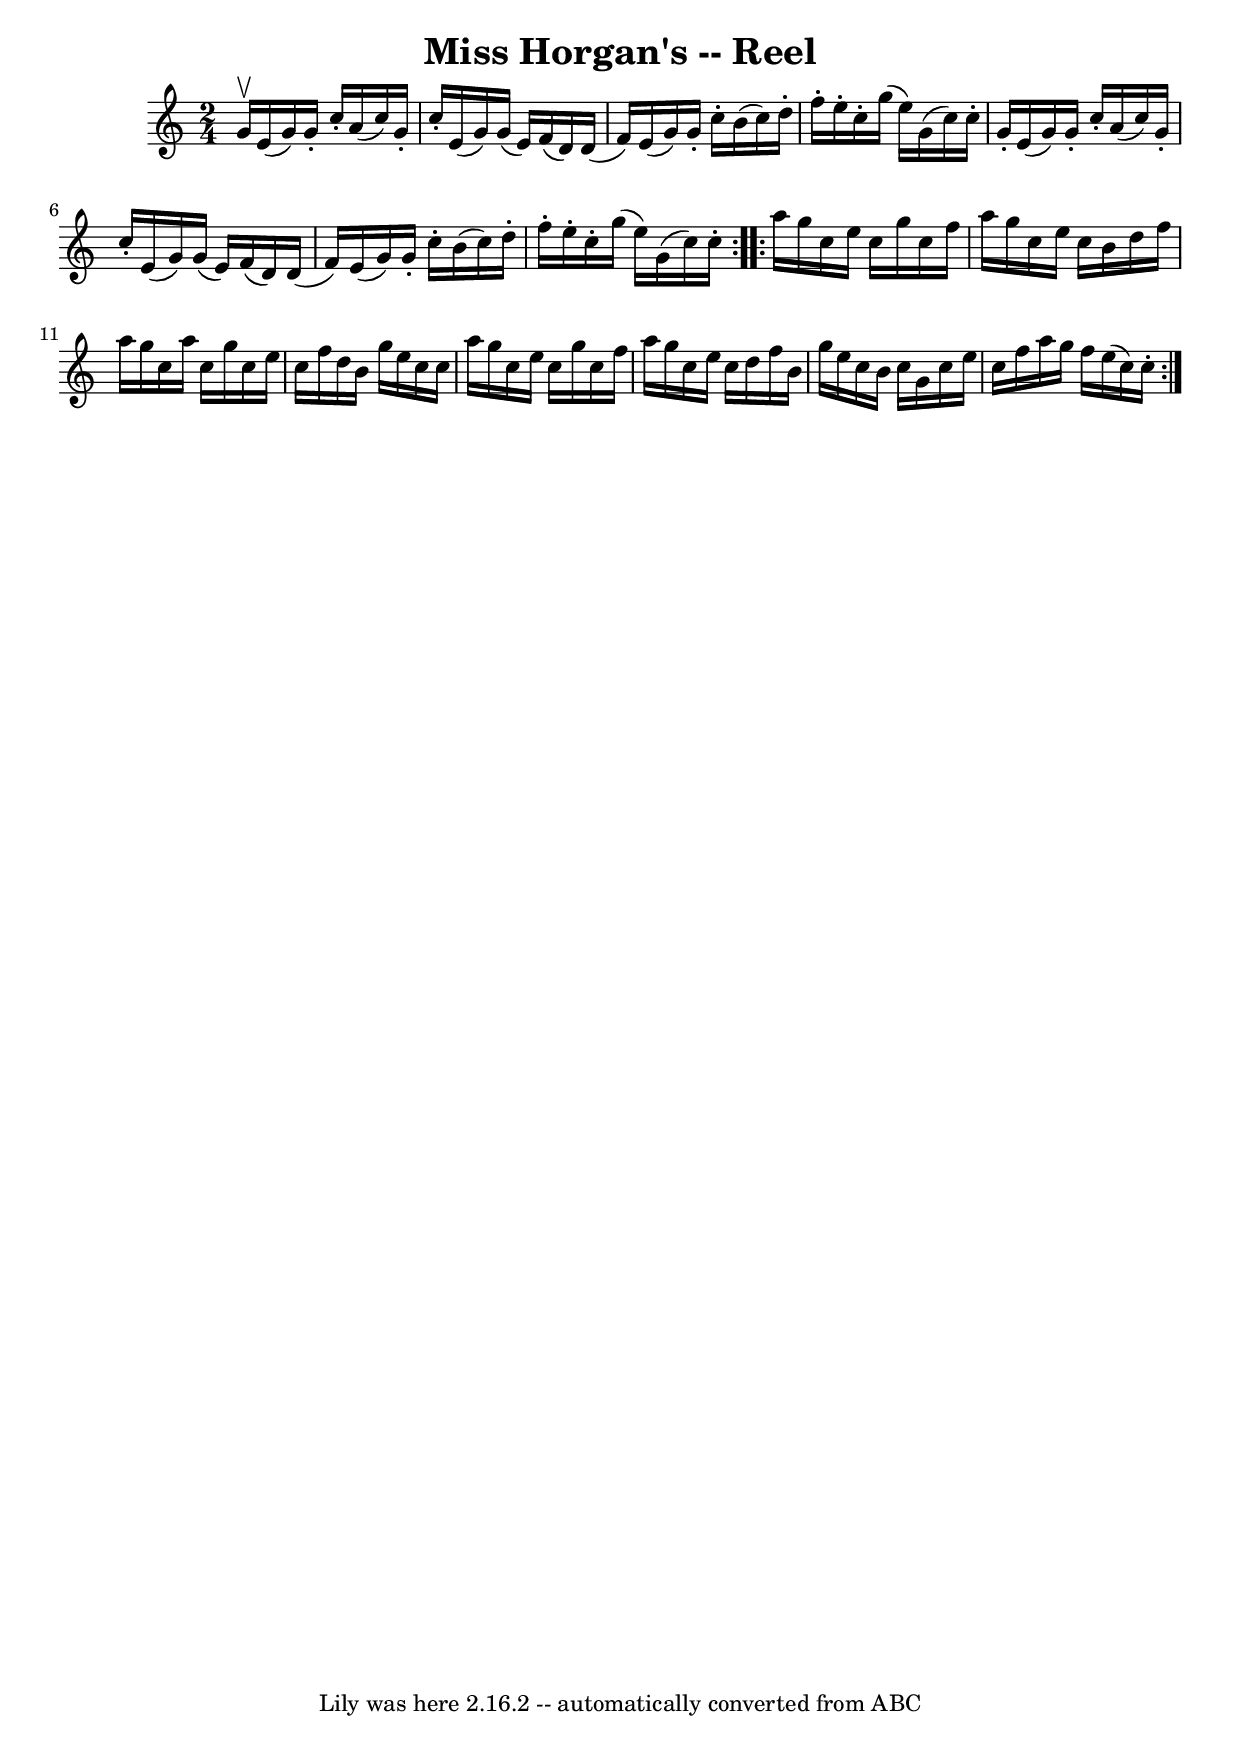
\version "2.16.2"
\include "Mammoth.ily"
\header {
  %% book = "Ryan's Mammoth Collection"
  crossRefNumber = "1"
  footnotes = "\\\\216"
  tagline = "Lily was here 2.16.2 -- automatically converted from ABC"
  title = "Miss Horgan's -- Reel"

}
voicedefault =  {



  \repeat volta 2 {

    \time 2/4 
    \key c \major
    g'16^\upbow |
    e'16 (g'16) g'16-. 
    c''16-. a'16 (c''16) g'16-. c''16-.   |
    e'16 (g'16 ) g'16 (e'16) f'16 (d'16) d'16 (f'16)   |
    
    e'16 (g'16) g'16-. c''16-. b'16 (c''16) d''16-. f''16-.   |
    e''16-. c''16-. g''16 (e''16) g'16 (c''16) c''16-. g'16-.   |
    e'16 (g'16) g'16-. c''16-.   
    a'16 (c''16) g'16-. c''16-.   |
    e'16 (g'16) g'16 (
    e'16) f'16 (d'16) d'16 (f'16)   |
    e'16 (g'16) g'16-. c''16-. b'16 (c''16) d''16-. f''16-.   |
    
    e''16-. c''16-. g''16 (e''16) g'16 (c''16) c''16-. 
  }   
  
  \repeat volta 2 {
    a''16  |
    g''16 c''16 e''16 c''16    
    g''16 c''16 f''16 a''16    |
    g''16 c''16 e''16 c''16 
    b'16 d''16 f''16 a''16    |
    g''16 c''16 a''16    
    c''16 g''16 c''16 e''16 c''16    |
    f''16 d''16 b'16  
    g''16 e''16 c''16 c''16 a''16    |
    g''16 c''16    
    e''16 c''16 g''16 c''16 f''16 a''16    |
    g''16 c''16 
    e''16 c''16 d''16 f''16 b'16 g''16    |
    e''16    
    c''16 b'16 c''16 g'16 c''16 e''16 c''16    |
    f''16   
    a''16 g''16 f''16 e''16 (c''16) c''16-.   
  }   

}

\score{
  <<

    \context Staff="default"
    {
      \voicedefault 
      
    }

  >>
  \layout {
    
  }
  \midi {
  }

}
